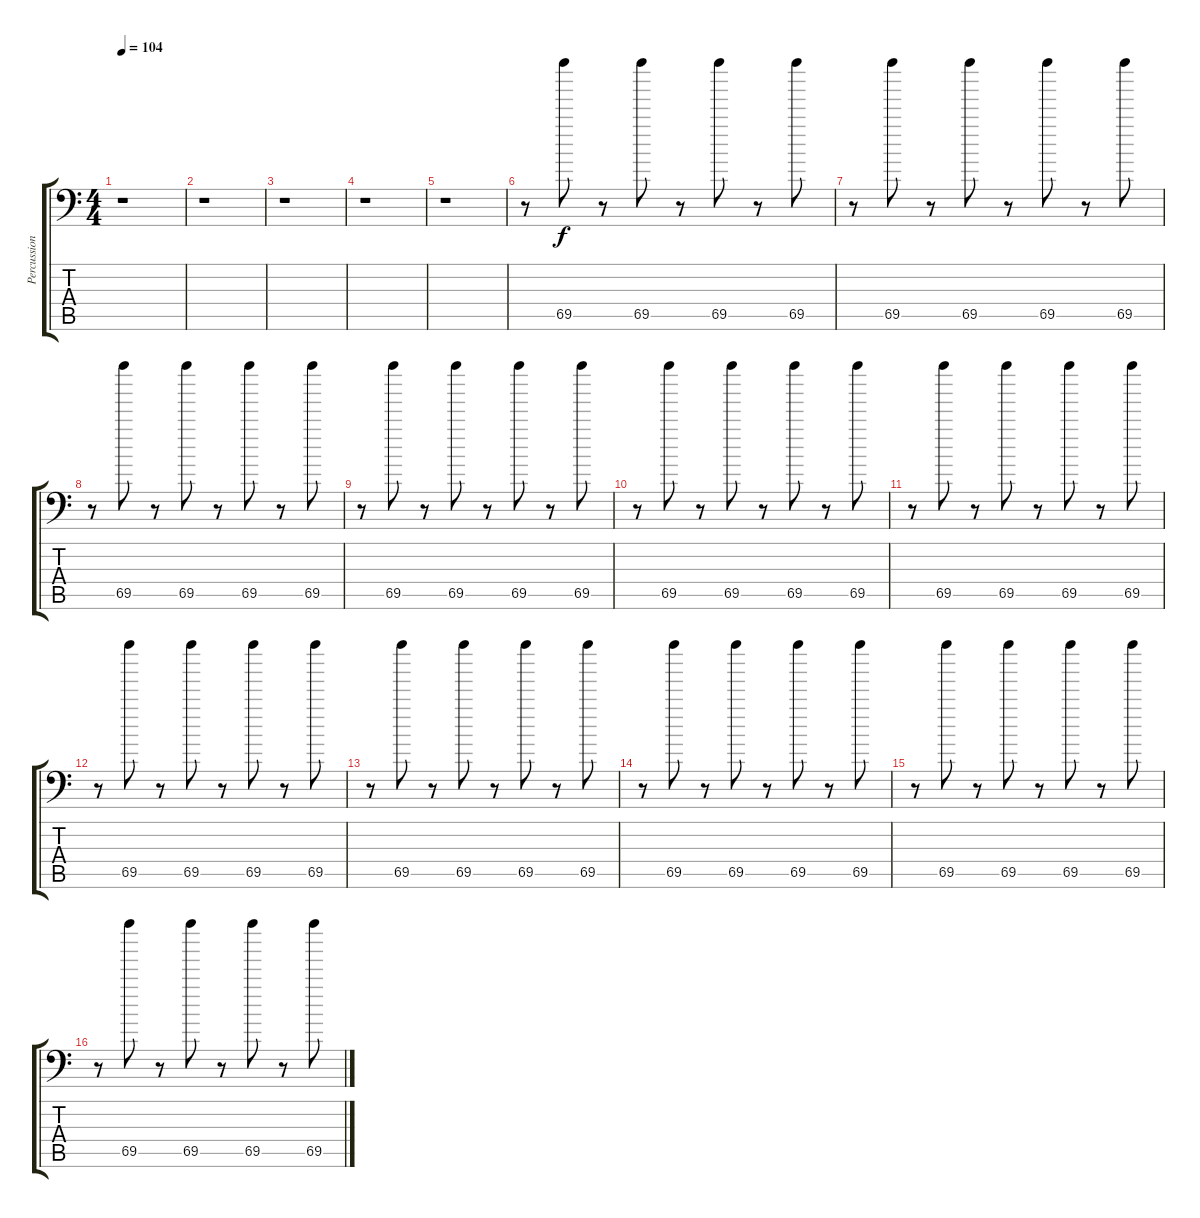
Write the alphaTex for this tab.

\track ("Percussion" "Percussion") {instrument electricguitarclean}
\staff {score tabs}
\tuning (C-1 C-1 C-1 C-1 C-1 C-1) {hide}
\ts (4 4)
\tempo 104
\clef f4
\ks c
r.1{dy f} |
r.1 |
r.1 |
r.1 |
r.1 |
r.8 69.5.8 r.8 69.5.8 r.8 69.5.8 r.8 69.5.8 |
r.8 69.5.8 r.8 69.5.8 r.8 69.5.8 r.8 69.5.8 |
r.8 69.5.8 r.8 69.5.8 r.8 69.5.8 r.8 69.5.8 |
r.8 69.5.8 r.8 69.5.8 r.8 69.5.8 r.8 69.5.8 |
r.8 69.5.8 r.8 69.5.8 r.8 69.5.8 r.8 69.5.8 |
r.8 69.5.8 r.8 69.5.8 r.8 69.5.8 r.8 69.5.8 |
r.8 69.5.8 r.8 69.5.8 r.8 69.5.8 r.8 69.5.8 |
r.8 69.5.8 r.8 69.5.8 r.8 69.5.8 r.8 69.5.8 |
r.8 69.5.8 r.8 69.5.8 r.8 69.5.8 r.8 69.5.8 |
r.8 69.5.8 r.8 69.5.8 r.8 69.5.8 r.8 69.5.8 |
r.8 69.5.8 r.8 69.5.8 r.8 69.5.8 r.8 69.5.8
